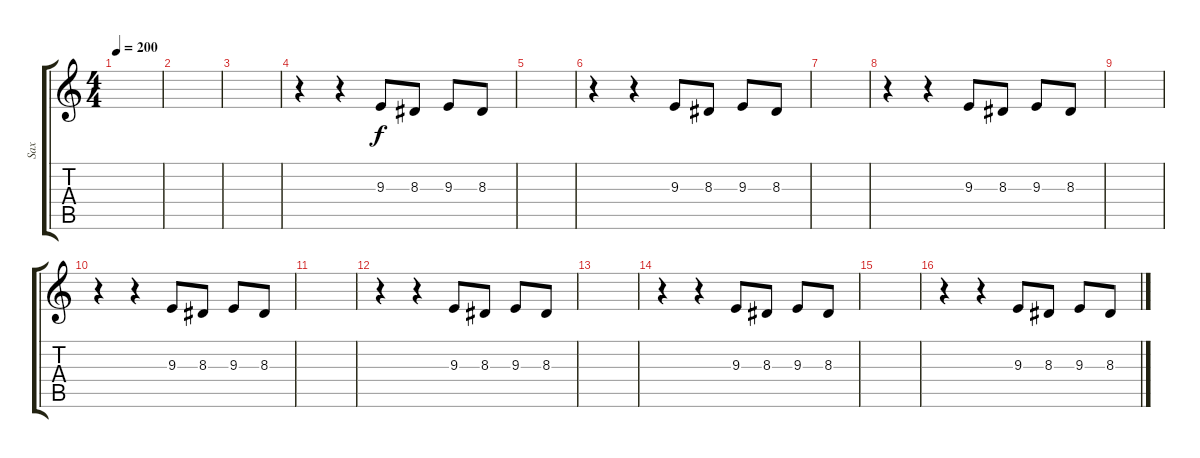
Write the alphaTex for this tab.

\track ("Sax" "Sax") {instrument altosax}
\staff {score tabs}
\tuning (E4 B3 G3 D3 A2 E2) {hide}
\ts (4 4)
\tempo 200
\clef g2
\ks c
|
|
|
r.4 r.4 9.3.8 8.3.8 9.3.8 8.3.8 |
|
r.4 r.4 9.3.8 8.3.8 9.3.8 8.3.8 |
|
r.4 r.4 9.3.8 8.3.8 9.3.8 8.3.8 |
|
r.4 r.4 9.3.8 8.3.8 9.3.8 8.3.8 |
|
r.4 r.4 9.3.8 8.3.8 9.3.8 8.3.8 |
|
r.4 r.4 9.3.8 8.3.8 9.3.8 8.3.8 |
|
r.4 r.4 9.3.8 8.3.8 9.3.8 8.3.8
